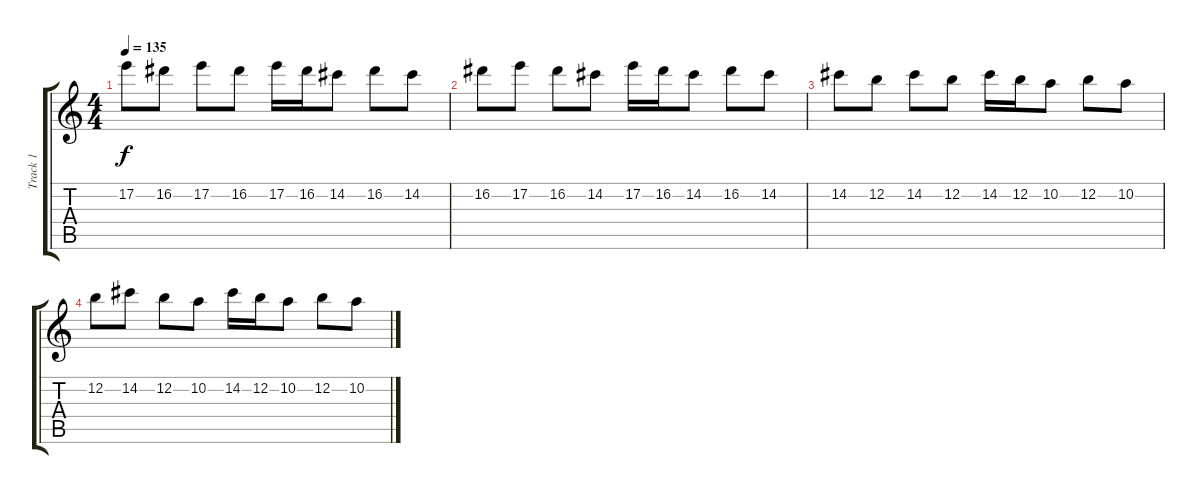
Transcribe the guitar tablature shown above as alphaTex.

\track ("Track 1" "Track 1") {instrument overdrivenguitar}
\staff {score tabs}
\tuning (E4 B3 G3 D3 A2 E2) {hide}
\ts (4 4)
\tempo 135
\clef g2
\ks c
17.2.8{dy f} 16.2.8 17.2.8 16.2.8 17.2.16 16.2.16 14.2.8 16.2.8 14.2.8 |
16.2.8 17.2.8 16.2.8 14.2.8 17.2.16 16.2.16 14.2.8 16.2.8 14.2.8 |
14.2.8 12.2.8 14.2.8 12.2.8 14.2.16 12.2.16 10.2.8 12.2.8 10.2.8 |
12.2.8 14.2.8 12.2.8 10.2.8 14.2.16 12.2.16 10.2.8 12.2.8 10.2.8
